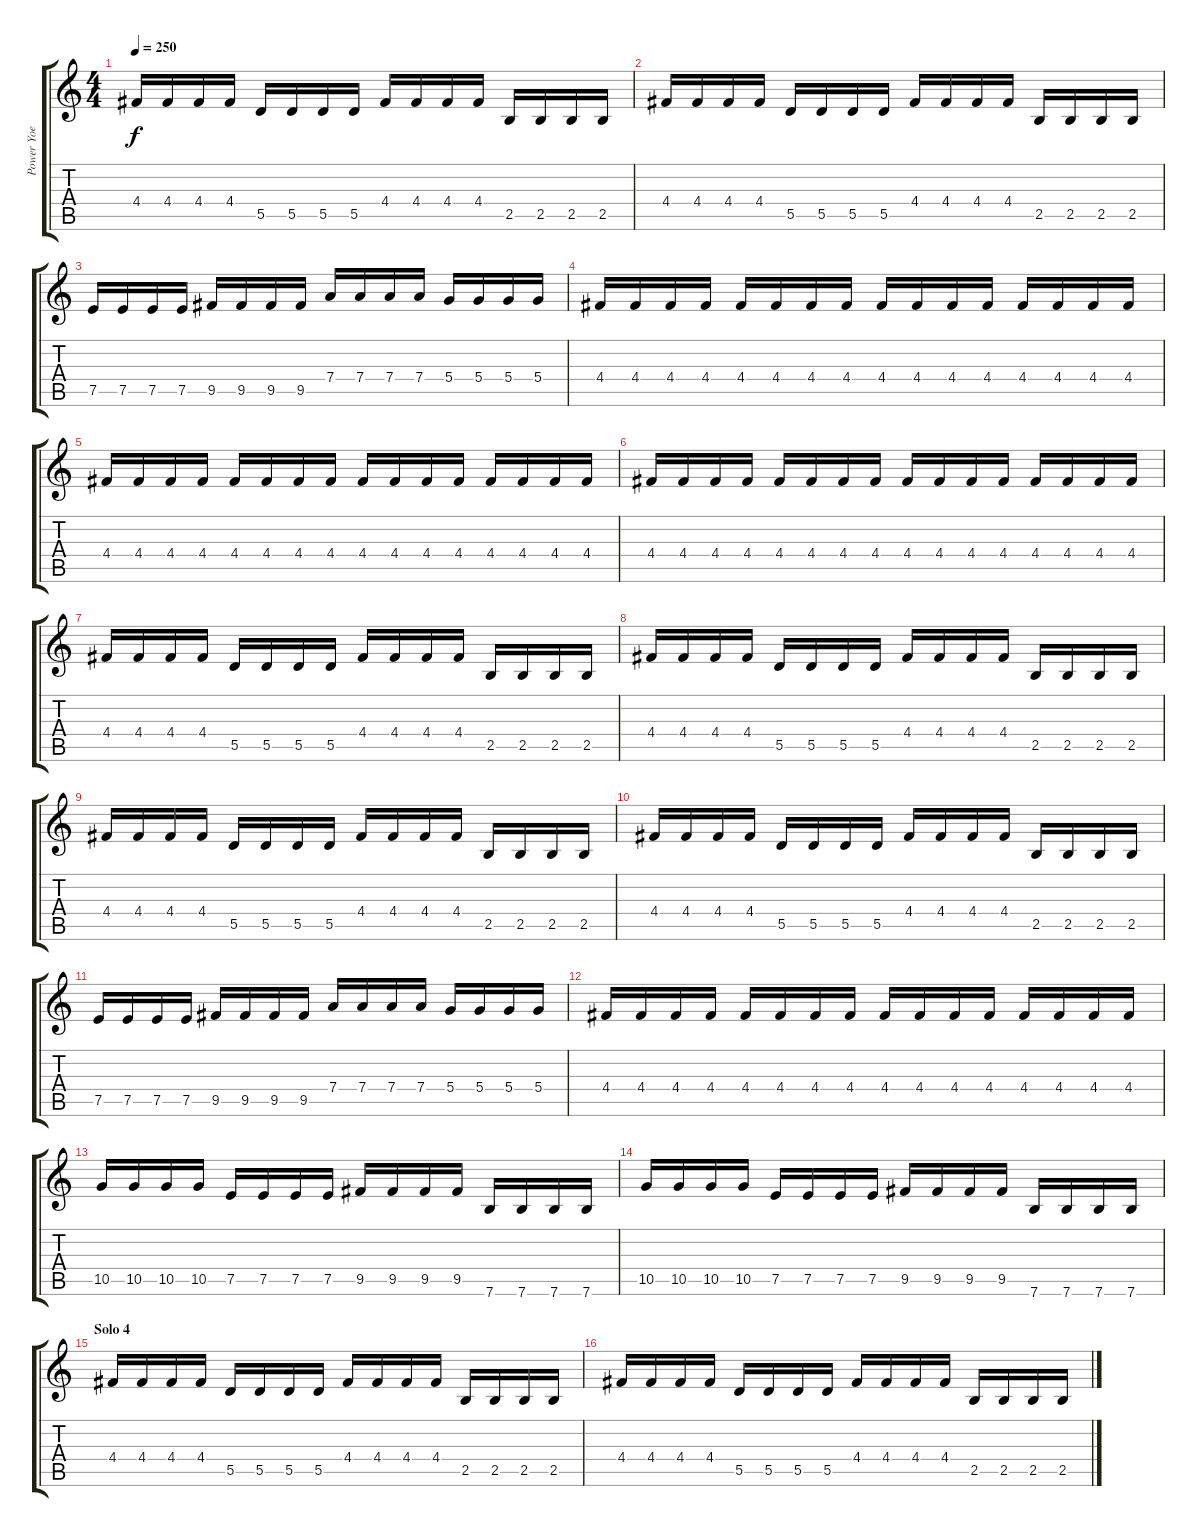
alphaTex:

\track ("Power Yoe" "Power Yoe") {instrument distortionguitar}
\staff {score tabs}
\tuning (E4 B3 G3 D3 A2 E2) {hide}
\ts (4 4)
\tempo 250
\clef g2
\ks c
4.4.16{dy f} 4.4.16 4.4.16 4.4.16 5.5.16 5.5.16 5.5.16 5.5.16 4.4.16 4.4.16 4.4.16 4.4.16 2.5.16 2.5.16 2.5.16 2.5.16 |
4.4.16 4.4.16 4.4.16 4.4.16 5.5.16 5.5.16 5.5.16 5.5.16 4.4.16 4.4.16 4.4.16 4.4.16 2.5.16 2.5.16 2.5.16 2.5.16 |
7.5.16 7.5.16 7.5.16 7.5.16 9.5.16 9.5.16 9.5.16 9.5.16 7.4.16 7.4.16 7.4.16 7.4.16 5.4.16 5.4.16 5.4.16 5.4.16 |
4.4.16 4.4.16 4.4.16 4.4.16 4.4.16 4.4.16 4.4.16 4.4.16 4.4.16 4.4.16 4.4.16 4.4.16 4.4.16 4.4.16 4.4.16 4.4.16 |
4.4.16 4.4.16 4.4.16 4.4.16 4.4.16 4.4.16 4.4.16 4.4.16 4.4.16 4.4.16 4.4.16 4.4.16 4.4.16 4.4.16 4.4.16 4.4.16 |
4.4.16 4.4.16 4.4.16 4.4.16 4.4.16 4.4.16 4.4.16 4.4.16 4.4.16 4.4.16 4.4.16 4.4.16 4.4.16 4.4.16 4.4.16 4.4.16 |
4.4.16 4.4.16 4.4.16 4.4.16 5.5.16 5.5.16 5.5.16 5.5.16 4.4.16 4.4.16 4.4.16 4.4.16 2.5.16 2.5.16 2.5.16 2.5.16 |
4.4.16 4.4.16 4.4.16 4.4.16 5.5.16 5.5.16 5.5.16 5.5.16 4.4.16 4.4.16 4.4.16 4.4.16 2.5.16 2.5.16 2.5.16 2.5.16 |
4.4.16 4.4.16 4.4.16 4.4.16 5.5.16 5.5.16 5.5.16 5.5.16 4.4.16 4.4.16 4.4.16 4.4.16 2.5.16 2.5.16 2.5.16 2.5.16 |
4.4.16 4.4.16 4.4.16 4.4.16 5.5.16 5.5.16 5.5.16 5.5.16 4.4.16 4.4.16 4.4.16 4.4.16 2.5.16 2.5.16 2.5.16 2.5.16 |
7.5.16 7.5.16 7.5.16 7.5.16 9.5.16 9.5.16 9.5.16 9.5.16 7.4.16 7.4.16 7.4.16 7.4.16 5.4.16 5.4.16 5.4.16 5.4.16 |
4.4.16 4.4.16 4.4.16 4.4.16 4.4.16 4.4.16 4.4.16 4.4.16 4.4.16 4.4.16 4.4.16 4.4.16 4.4.16 4.4.16 4.4.16 4.4.16 |
10.5.16 10.5.16 10.5.16 10.5.16 7.5.16 7.5.16 7.5.16 7.5.16 9.5.16 9.5.16 9.5.16 9.5.16 7.6.16 7.6.16 7.6.16 7.6.16 |
10.5.16 10.5.16 10.5.16 10.5.16 7.5.16 7.5.16 7.5.16 7.5.16 9.5.16 9.5.16 9.5.16 9.5.16 7.6.16 7.6.16 7.6.16 7.6.16 |
\section ("" "Solo 4")
4.4.16 4.4.16 4.4.16 4.4.16 5.5.16 5.5.16 5.5.16 5.5.16 4.4.16 4.4.16 4.4.16 4.4.16 2.5.16 2.5.16 2.5.16 2.5.16 |
4.4.16 4.4.16 4.4.16 4.4.16 5.5.16 5.5.16 5.5.16 5.5.16 4.4.16 4.4.16 4.4.16 4.4.16 2.5.16 2.5.16 2.5.16 2.5.16
